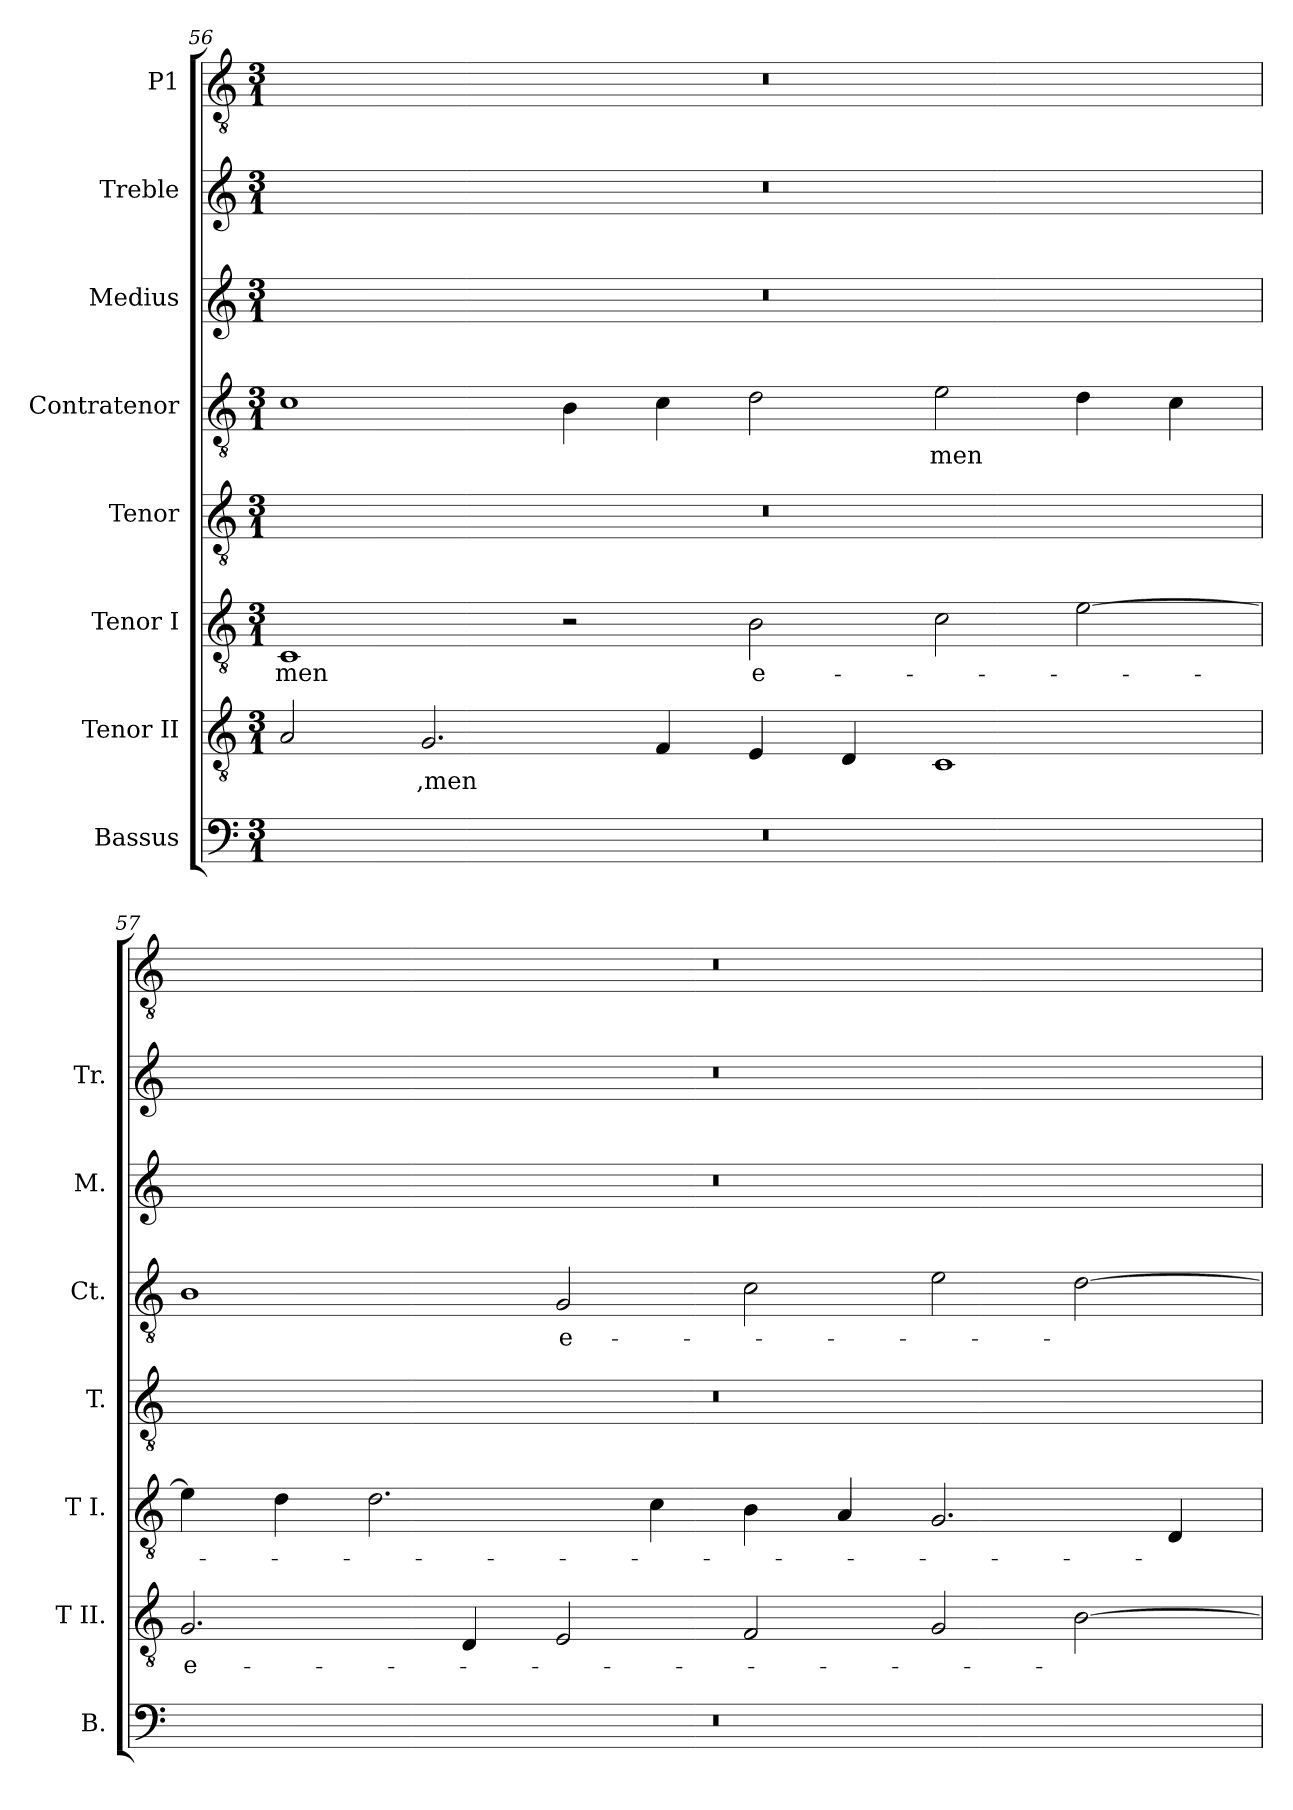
**kern	**kern	**text	**kern	**text	**kern	**kern	**text	**kern	**kern	**kern
*part8	*part7	*part7	*part6	*part6	*part5	*part4	*part4	*part3	*part2	*part1
*staff8	*staff7	*staff7	*staff6	*staff6	*staff5	*staff4	*staff4	*staff3	*staff2	*staff1
*I"Bassus	*I"Tenor II	*	*I"Tenor I	*	*I"Tenor	*I"Contratenor	*	*I"Medius	*I"Treble	*I"P1
*I'B.	*I'T II.	*	*I'T I.	*	*I'T.	*I'Ct.	*	*I'M.	*I'Tr.	*
!!LO:LB:g=z
*clefF4	*clefGv2	*	*clefGv2	*	*clefGv2	*clefGv2	*	*clefG2	*clefG2	*clefGv2
*	*ITrd7c12	*	*ITrd7c12	*	*ITrd7c12	*ITrd7c12	*	*	*	*ITrd7c12
*k[]	*k[]	*	*k[]	*	*k[]	*k[]	*	*k[]	*k[]	*k[]
*C:	*C:	*	*C:	*	*C:	*C:	*	*C:	*C:	*C:
*M3/1	*M3/1	*	*M3/1	*	*M3/1	*M3/1	*	*M3/1	*M3/1	*M3/1
=56	=56	=56	=56	=56	=56	=56	=56	=56	=56	=56
!LO:N:vis=1	!	!	!	!	!	!	!	!	!	!
!	!	!	!	!LO:LY:b:color=#000000	!LO:N:vis=1	!	!	!LO:N:vis=1	!LO:N:vis=1	!LO:N:vis=1
0.r	2AAi/	.	1CCi	-men	0.r	1Ci	.	0.r	0.r	0.r
!	!	!LO:LY:b:color=#000000	!	!	!	!	!	!	!	!
.	2.GGi/	-,men	.	.	.	.	.	.	.	.
.	.	.	2r	.	.	4BBi\	.	.	.	.
.	4FFi/	.	.	.	.	4Ci\	.	.	.	.
!	!	!	!	!LO:LY:b:color=#000000	!	!	!	!	!	!
.	4EEi/	.	2BBi\	e-	.	2Di\	.	.	.	.
.	4DDi/	.	.	.	.	.	.	.	.	.
!	!	!	!	!	!	!	!LO:LY:b:color=#000000	!	!	!
.	1CCi	.	2Ci\	.	.	2Ei\	-men	.	.	.
.	.	.	[>2Ei\	.	.	4Di\	.	.	.	.
.	.	.	.	.	.	4Ci\	.	.	.	.
=57`	=57`	=57`	=57`	=57`	=57`	=57`	=57`	=57`	=57`	=57`
!LO:N:vis=1	!	!	!	!	!	!	!	!	!	!
!	!	!LO:LY:b:color=#000000	!	!	!LO:N:vis=1	!	!	!LO:N:vis=1	!LO:N:vis=1	!LO:N:vis=1
0.r	2.GGi/	e-	4Ei\]	.	0.r	1BBi	.	0.r	0.r	0.r
.	.	.	4Di\	.	.	.	.	.	.	.
.	.	.	2.Di\	.	.	.	.	.	.	.
.	4DDi/	.	.	.	.	.	.	.	.	.
!	!	!	!	!	!	!	!LO:LY:b:color=#000000	!	!	!
.	2EEi/	.	.	.	.	2GGi/	e-	.	.	.
.	.	.	4Ci\	.	.	.	.	.	.	.
.	2FFi/	.	4BBi\	.	.	2Ci\	.	.	.	.
.	.	.	4AAi/	.	.	.	.	.	.	.
.	2GGi/	.	2.GGi/	.	.	2Ei\	.	.	.	.
.	[>2BBi\	.	.	.	.	[>2Di\	.	.	.	.
.	.	.	4DDi/	.	.	.	.	.	.	.
=`	=`	=`	=`	=`	=`	=`	=`	=`	=`	=`
*-	*-	*-	*-	*-	*-	*-	*-	*-	*-	*-
